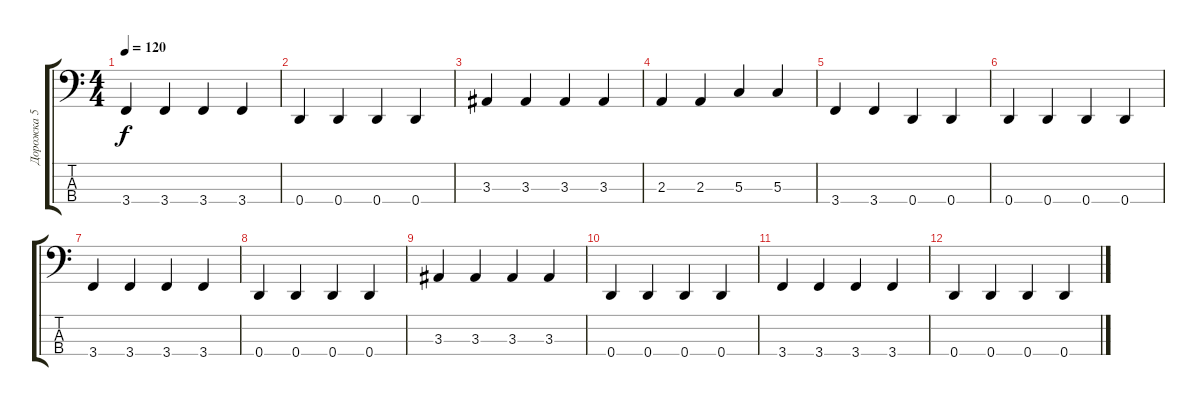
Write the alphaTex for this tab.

\track ("Дорожка 5" "Дорожка 5") {instrument electricbasspick}
\staff {score tabs}
\tuning (F2 C2 G1 D1) {hide}
\ts (4 4)
\tempo 120
\clef f4
\ks c
3.4.4{dy f} 3.4.4 3.4.4 3.4.4 |
0.4.4 0.4.4 0.4.4 0.4.4 |
3.3.4 3.3.4 3.3.4 3.3.4 |
2.3.4 2.3.4 5.3.4 5.3.4 |
3.4.4 3.4.4 0.4.4 0.4.4 |
0.4.4 0.4.4 0.4.4 0.4.4 |
3.4.4 3.4.4 3.4.4 3.4.4 |
0.4.4 0.4.4 0.4.4 0.4.4 |
3.3.4 3.3.4 3.3.4 3.3.4 |
0.4.4 0.4.4 0.4.4 0.4.4 |
3.4.4 3.4.4 3.4.4 3.4.4 |
0.4.4 0.4.4 0.4.4 0.4.4
